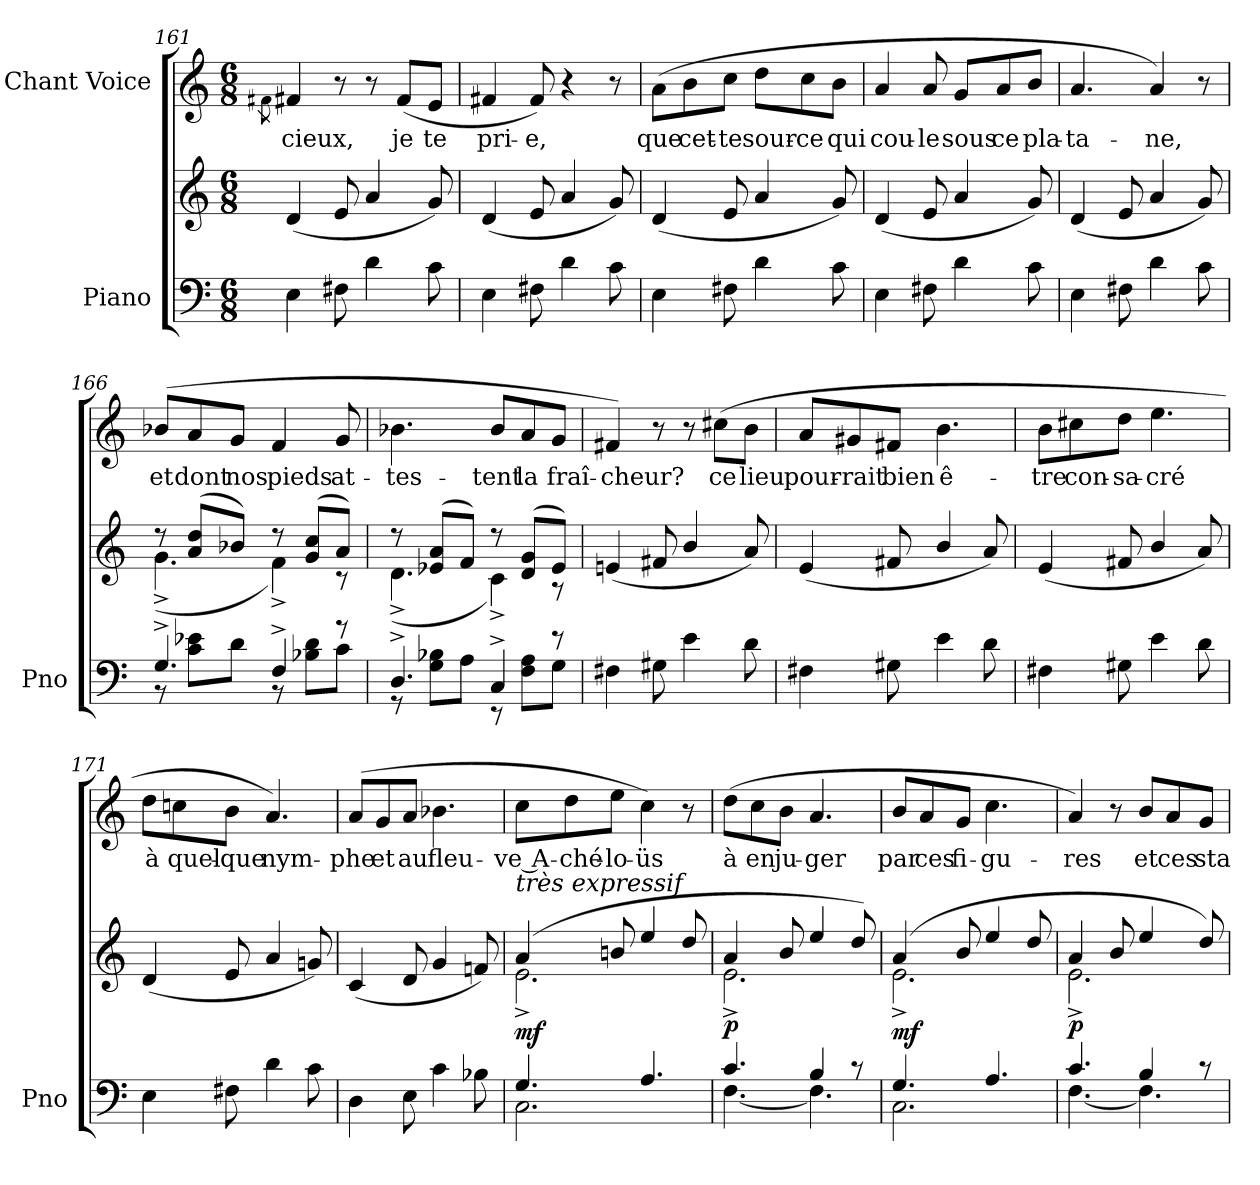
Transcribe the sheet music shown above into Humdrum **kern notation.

**kern	**kern	**dynam	**kern	**text
*part2	*part2	*part2	*part1	*part1
*staff3	*staff2	*staff2/3	*staff1	*staff1
*I"Piano	*	*	*I"Chant Voice	*
*I'Pno	*	*	*	*
*clefF4	*clefG2	*	*clefG2	*
*k[]	*k[]	*	*k[]	*
*M6/8	*M6/8	*	*M6/8	*
=161	=161	=161	=161	=161
.	.	.	8qf#X\	.
4E\	(>4d/	.	4f#/	-cieux,
8F#X\	8e/	.	8r	.
4d\	4a/	.	8r	.
.	.	.	(>8f#/L	je
8c\	8g/)	.	8e/J	te
=162	=162	=162	=162	=162
4E\	(>4d/	.	4f#X/	pri-
8F#X\	8e/	.	8f#/)	-e,
4d\	4a/	.	4r	.
8c\	8g/)	.	8r	.
=163	=163	=163	=163	=163
4E\	(>4d/	.	(8a\L	que
.	.	.	8b\	cet-
8F#X\	8e/	.	8cc\J	-te
4d\	4a/	.	8dd\L	sour-
.	.	.	8cc\	-ce
8c\	8g/)	.	8b\J	qui
=164	=164	=164	=164	=164
4E\	(>4d/	.	4a/	cou-
8F#X\	8e/	.	8a/	-le
4d\	4a/	.	8g/L	sous
.	.	.	8a/	ce
8c\	8g/)	.	8b/J	pla-
=165	=165	=165	=165	=165
4E\	(>4d/	.	4.a/	-ta-
8F#X\	8e/	.	.	.
4d\	4a/	.	4a/)	-ne,
8c\	8g/)	.	8r	.
=166	=166	=166	=166	=166
*^	*^	*	*	*
4.G^/	8r	8r	(4.g^\	.	(8b-X/L	et
.	8c\ 8e-X\L	(8a/ 8dd/L	.	.	8a/	dont
.	8d\J	8b-X/J)	.	.	8g/J	nos
4F^/	8r	8r	4f^\)	.	4f/	pieds
.	8B-X\ 8d\L	(8g/ 8cc/L	.	.	.	.
8r	8c\J	8a/J)	8r	.	8g/	at-
=167	=167	=167	=167	=167	=167	=167
4.D^/	8r	8r	(4.d^\	.	4.b-X\	-tes-
.	8G\ 8B-X\L	(8e-X/ 8a/L	.	.	.	.
.	8A\J	8f/J)	.	.	.	.
4C^/	8r	8r	4c^\)	.	8b-/L	-tent
.	8F\ 8A\L	(8d/ 8g/L	.	.	8a/	la
8r	8G\J	8e-/J)	8r	.	8g/J	fraî-
*v	*v	*	*	*	*	*
*	*v	*v	*	*	*
=168	=168	=168	=168	=168
4F#X\	(>4eni/	.	4f#X/)	-cheur?
8G#X\	8f#X/	.	8r	.
4e\	4b/	.	8r	.
.	.	.	(8cc#X\L	ce
8d\	8a/)	.	8b\J	lieu
=169	=169	=169	=169	=169
4F#X\	(>4e/	.	8a/L	pour-
.	.	.	8g#X/	-rait
8G#X\	8f#X/	.	8f#X/J	bien
4e\	4b/	.	4.b\	ê-
8d\	8a/)	.	.	.
=170	=170	=170	=170	=170
4F#X\	(>4e/	.	8b\L	-tre
.	.	.	8cc#X\	con-
8G#X\	8f#X/	.	8dd\J	-sa-
4e\	4b/	.	4.ee\	-cré
8d\	8a/)	.	.	.
=171	=171	=171	=171	=171
4E\	(>4d/	.	8dd\L	à
.	.	.	8ccni\	quel-
8F#X\	8e/	.	8b\J	-que
4d\	4a/	.	4.a/)	nym-
8c\	8gni/)	.	.	.
=172	=172	=172	=172	=172
4D\	(>4c/	.	(8a/L	-phe
.	.	.	8g/	et
8E\	8d/	.	8a/J	au
4c\	4g/	.	4.b-X\	fleu-
8B-X\	8fni/)	.	.	.
=173	=173	=173	=173	=173
*^	*^	*	*	*
!	!	!LO:TX:i:t=très expressif	!	!	!	!
!	!	!	!	!LO:DY:b	!	!
4.G/	2.C\	(4a/	2.e^\	mf	8cc\L	-ve A-
.	.	.	.	.	8dd\	-ché-
.	.	8bni/	.	.	8ee\J	-lo-
4.A/	.	4ee/	.	.	4cc\)	-üs
.	.	8dd/	.	.	8r	.
=174	=174	=174	=174	=174	=174	=174
!	!	!	!	!LO:DY:b	!	!
4.c/	[4.F\	4a/	2.e^\	p	(8dd\L	à
.	.	.	.	.	8cc\	en
.	.	8b/	.	.	8b\J	ju-
4B/	4.F\]	4ee/	.	.	4.a/	-ger
8r	.	8dd/)	.	.	.	.
=175	=175	=175	=175	=175	=175	=175
!	!	!	!	!LO:DY:b	!	!
4.G/	2.C\	(4a/	2.e^\	mf	8b/L	par
.	.	.	.	.	8a/	ces
.	.	8b/	.	.	8g/J	fi-
4.A/	.	4ee/	.	.	4.cc\	-gu-
.	.	8dd/	.	.	.	.
=176	=176	=176	=176	=176	=176	=176
!	!	!	!	!LO:DY:b	!	!
4.c/	[4.F\	4a/	2.e^\	p	4a/)	-res
.	.	8b/	.	.	8r	.
4B/	4.F\]	4ee/	.	.	8b/L	et
.	.	.	.	.	8a/	ces
8r	.	8dd/)	.	.	8g/J	sta-
*v	*v	*	*	*	*	*
*	*v	*v	*	*	*
=	=	=	=	=
*-	*-	*-	*-	*-
